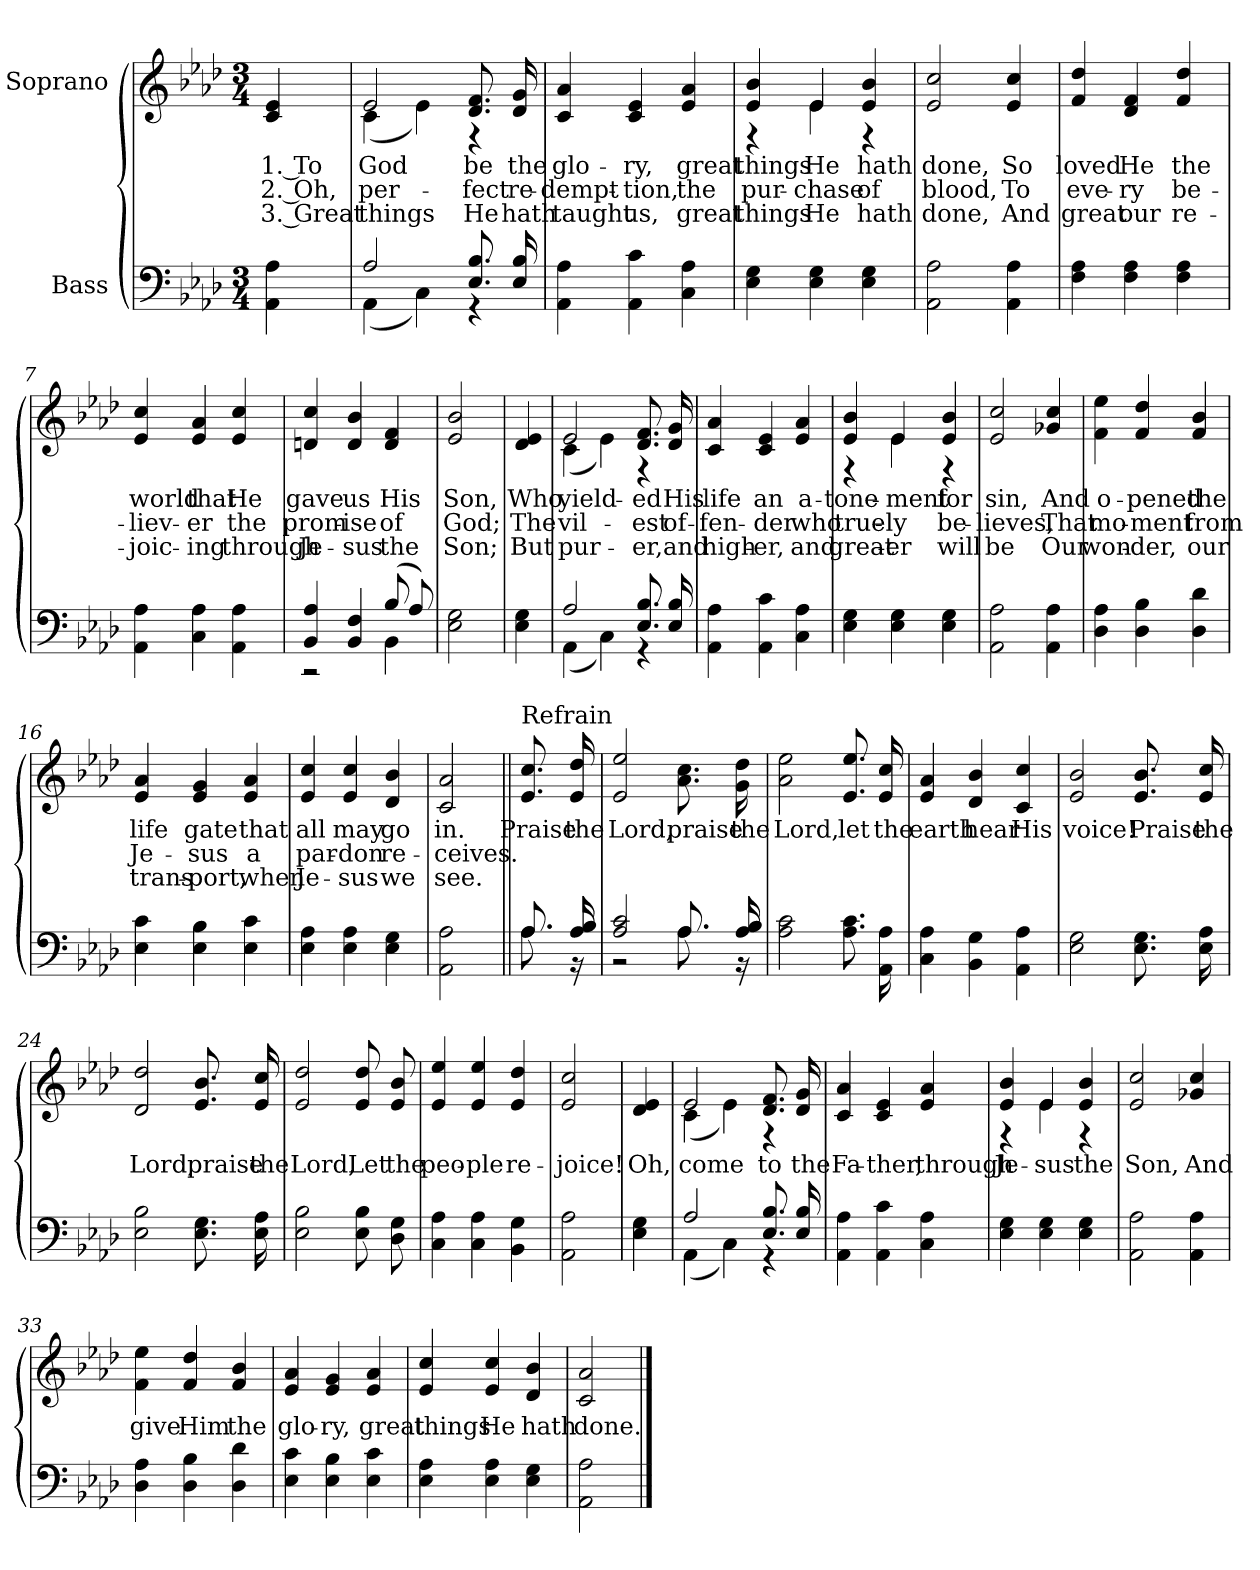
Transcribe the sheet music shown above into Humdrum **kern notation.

**kern	**kern	**text	**text	**text
*part2	*part1	*part1	*part1	*part1
*staff2	*staff1	*staff1	*staff1	*staff1
*I"Bass	*I"Soprano	*	*	*
*clefF4	*clefG2	*	*	*
*k[b-e-a-d-]	*k[b-e-a-d-]	*	*	*
*A-:	*A-:	*	*	*
*M3/4	*M3/4	*	*	*
*MM110	*MM110	*	*	*
=1	=1	=1	=1	=1
4AA- 4A-	4c 4e-	-1. To	-2. Oh,	-3. Great
=2	=2	=2	=2	=2
*^	*^	*	*	*
2A-	(4AA-	2e-	(4c	-God	-per-	-things
.	4C)	.	4e-)	.	.	.
8.E- 8.B-L	4r	8.d- 8.fL	4r	-be	-fect	-He
16E- 16B-	.	16d- 16g	.	-the	-re-	-hath
*v	*v	*	*	*	*	*
*	*v	*v	*	*	*
=3	=3	=3	=3	=3
4AA- 4A-	4c 4a-	-glo-	-dempt-	-taught
4AA- 4c	4c 4e-	-ry,	-tion,	-us,
4C 4A-	4e- 4a-	-great	-the	-great
=4	=4	=4	=4	=4
*	*^	*	*	*
4E- 4G	4e- 4b-	4r	-things	-pur-	-things
4E- 4G	4e-	4e-	-He	-chase	-He
4E- 4G	4e- 4b-	4r	-hath	-of	-hath
*	*v	*v	*	*	*
=5	=5	=5	=5	=5
2AA- 2A-	2e- 2cc	-done,	-blood,	-done,
4AA- 4A-	4e- 4cc	-So	-To	-And
=6	=6	=6	=6	=6
4F 4A-	4f 4dd-	-loved	-eve-	-great
4F 4A-	4d- 4f	-He	-ry	-our
4F 4A-	4f 4dd-	-the	-be-	-re-
=7	=7	=7	=7	=7
4AA- 4A-	4e- 4cc	-world	-liev-	-joic-
4C 4A-	4e- 4a-	-that	-er	-ing
4AA- 4A-	4e- 4cc	-He	-the	-through
=8	=8	=8	=8	=8
*^	*	*	*	*
4BB- 4A-	2r	4d 4cc	-gave	-prom-	-Je-
4BB- 4F	.	4d 4b-	-us	-ise	-sus
(8B-L	4BB-	4d 4f	-His	-of	-the
8A-)	.	.	.	.	.
*v	*v	*	*	*	*
=9	=9	=9	=9	=9
2E- 2G	2e- 2b-	-Son,	-God;	-Son;
=10	=10	=10	=10	=10
4E- 4G	4d- 4e-	-Who	-The	-But
=11	=11	=11	=11	=11
*^	*^	*	*	*
2A-	(4AA-	2e-	(4c	-yield-	-vil-	-pur-
.	4C)	.	4e-)	.	.	.
8.E- 8.B-L	4r	8.d- 8.fL	4r	-ed	-est	-er,
16E- 16B-	.	16d- 16g	.	-His	-of-	-and
*v	*v	*	*	*	*	*
*	*v	*v	*	*	*
=12	=12	=12	=12	=12
4AA- 4A-	4c 4a-	-life	-fen-	-high-
4AA- 4c	4c 4e-	-an	-der	-er,
4C 4A-	4e- 4a-	-a-	-who	-and
=13	=13	=13	=13	=13
*	*^	*	*	*
4E- 4G	4e- 4b-	4r	-tone-	-true-	-great-
4E- 4G	4e-	4e-	-ment	-ly	-er
4E- 4G	4e- 4b-	4r	-for	-be-	-will
*	*v	*v	*	*	*
=14	=14	=14	=14	=14
2AA- 2A-	2e- 2cc	-sin,	-lieves,	-be
4AA- 4A-	4g- 4cc	-And	-That	-Our
=15	=15	=15	=15	=15
4D- 4A-	4f 4ee-	-o-	-mo-	-won-
4D- 4B-	4f 4dd-	-pened	-ment	-der,
4D- 4d-	4f 4b-	-the	-from	-our
=16	=16	=16	=16	=16
4E- 4c	4e- 4a-	-life	-Je-	-trans-
4E- 4B-	4e- 4g	-gate	-sus	-port,
4E- 4c	4e- 4a-	-that	-a	-when
=17	=17	=17	=17	=17
4E- 4A-	4e- 4cc	-all	-par-	-Je-
4E- 4A-	4e- 4cc	-may	-don	-sus
4E- 4G	4d- 4b-	-go	-re-	-we
=18	=18	=18	=18	=18
2AA- 2A-	2c 2a-	-in.	-ceives.	-see.
=19||	=19||	=19||	=19||	=19||
*^	*	*	*	*
!	!	!LO:TX:a:t=Refrain	!	!	!
8.A-L	8.A-L	8.e- 8.ccL	-Praise	.	.
16A- 16B-	16r	16e- 16dd-	-the	.	.
=20	=20	=20	=20	=20	=20
2A- 2c	2r	2e- 2ee-	-Lord,	.	.
8.A-L	8.A-L	8.a- 8.ccL	-praise	.	.
16A- 16B-	16r	16g 16dd-	-the	.	.
*v	*v	*	*	*	*
=21	=21	=21	=21	=21
2A- 2c	2a- 2ee-	-Lord,	.	.
8.A- 8.cL	8.e- 8.ee-L	-let	.	.
16AA- 16A-	16e- 16cc	-the	.	.
=22	=22	=22	=22	=22
4C 4A-	4e- 4a-	-earth	.	.
4BB- 4G	4d- 4b-	-hear	.	.
4AA- 4A-	4c 4cc	-His	.	.
=23	=23	=23	=23	=23
2E- 2G	2e- 2b-	-voice!	.	.
8.E- 8.GL	8.e- 8.b-L	-Praise	.	.
16E- 16A-	16e- 16cc	-the	.	.
=24	=24	=24	=24	=24
2E- 2B-	2d- 2dd-	-Lord,	.	.
8.E- 8.GL	8.e- 8.b-L	-praise	.	.
16E- 16A-	16e- 16cc	-the	.	.
=25	=25	=25	=25	=25
2E- 2B-	2e- 2dd-	-Lord,	.	.
8E- 8B-L	8e- 8dd-L	-Let	.	.
8D- 8G	8e- 8b-	-the	.	.
=26	=26	=26	=26	=26
4C 4A-	4e- 4ee-	-peo-	.	.
4C 4A-	4e- 4ee-	-ple	.	.
4BB- 4G	4e- 4dd-	-re-	.	.
=27	=27	=27	=27	=27
2AA- 2A-	2e- 2cc	-joice!	.	.
=28	=28	=28	=28	=28
4E- 4G	4d- 4e-	-Oh,	.	.
=29	=29	=29	=29	=29
*^	*^	*	*	*
2A-	(4AA-	2e-	(4c	-come	.	.
.	4C)	.	4e-)	.	.	.
8.E- 8.B-L	4r	8.d- 8.fL	4r	-to	.	.
16E- 16B-	.	16d- 16g	.	-the	.	.
*v	*v	*	*	*	*	*
*	*v	*v	*	*	*
=30	=30	=30	=30	=30
4AA- 4A-	4c 4a-	-Fa-	.	.
4AA- 4c	4c 4e-	-ther,	.	.
4C 4A-	4e- 4a-	-through	.	.
=31	=31	=31	=31	=31
*	*^	*	*	*
4E- 4G	4e- 4b-	4r	-Je-	.	.
4E- 4G	4e-	4e-	-sus	.	.
4E- 4G	4e- 4b-	4r	-the	.	.
*	*v	*v	*	*	*
=32	=32	=32	=32	=32
2AA- 2A-	2e- 2cc	-Son,	.	.
4AA- 4A-	4g- 4cc	-And	.	.
=33	=33	=33	=33	=33
4D- 4A-	4f 4ee-	-give	.	.
4D- 4B-	4f 4dd-	-Him	.	.
4D- 4d-	4f 4b-	-the	.	.
=34	=34	=34	=34	=34
4E- 4c	4e- 4a-	-glo-	.	.
4E- 4B-	4e- 4g	-ry,	.	.
4E- 4c	4e- 4a-	-great	.	.
=35	=35	=35	=35	=35
4E- 4A-	4e- 4cc	-things	.	.
4E- 4A-	4e- 4cc	-He	.	.
4E- 4G	4d- 4b-	-hath	.	.
=36	=36	=36	=36	=36
2AA- 2A-	2c 2a-	-done.	.	.
==	==	==	==	==
*-	*-	*-	*-	*-
